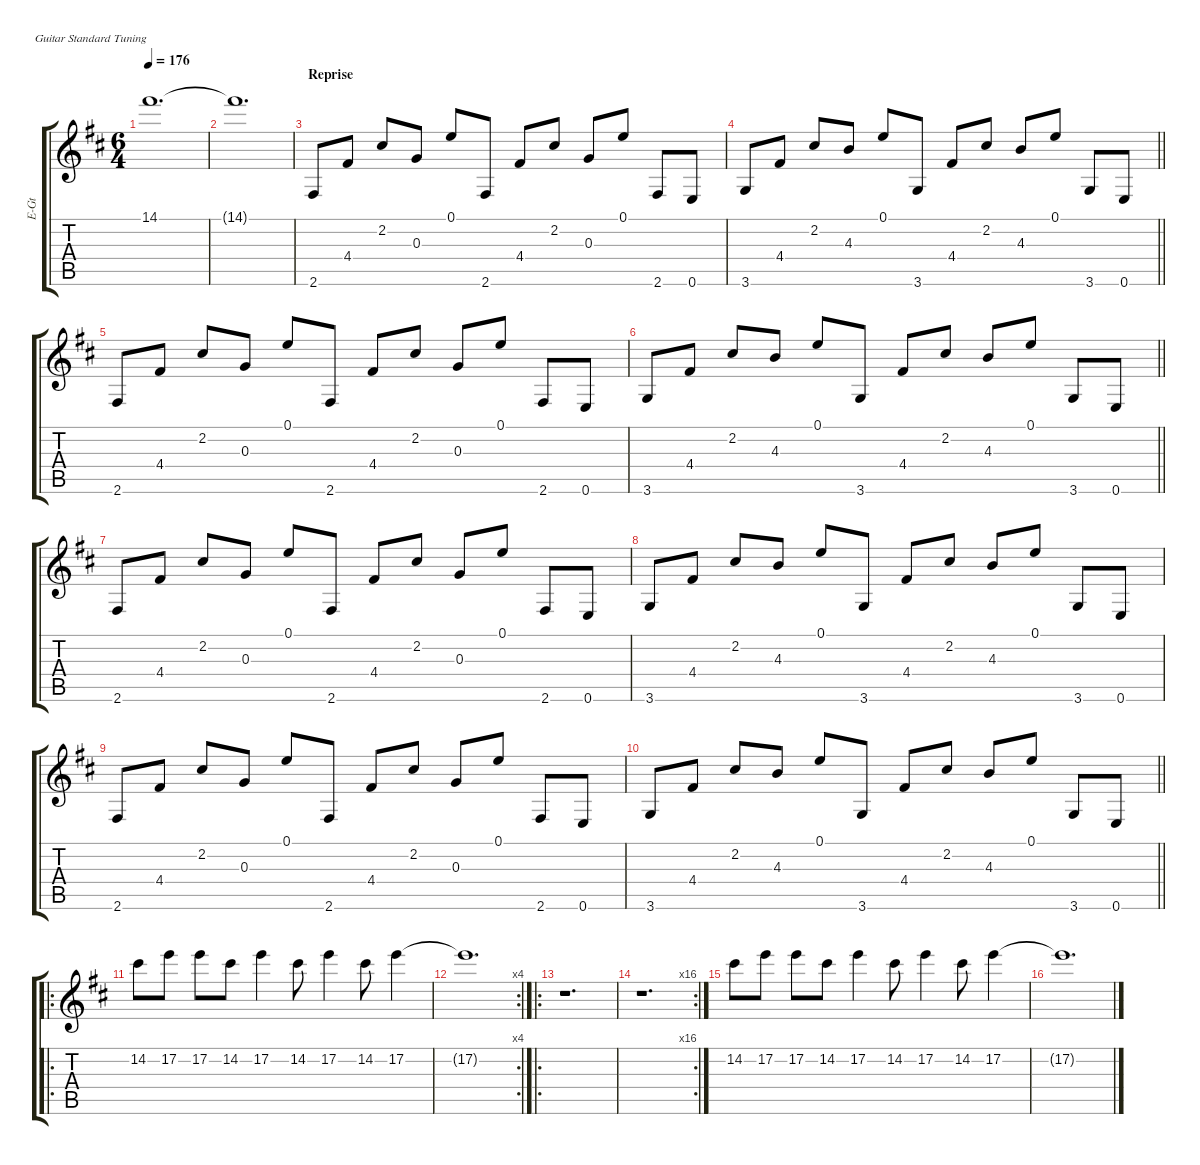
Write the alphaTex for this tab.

\hideDynamics
\bracketExtendMode groupsimilarinstruments
\otherSystemsTrackNameOrientation horizontal
\track ("Guitar" "E-Gt") {defaultSystemsLayout 4 mute instrument overdrivenguitar}
\staff {score tabs}
\tuning (E4 B3 G3 D3 A2 E2)
\ts (6 4)
\tempo 176
\clef g2
\ks bminor
14.1{acc #}.1{d dy f beam Down} |
14.1{t acc #}.1{d beam Down} |
\section ("" "Reprise")
2.6{acc #}.8{beam Up} 4.4{acc #}.8{beam Up} 2.2{acc #}.8{beam Up} 0.3{acc forcenatural}.8{beam Up} 0.1{acc forcenatural}.8{beam Up} 2.6{acc #}.8{beam Up} 4.4{acc #}.8{beam Up} 2.2{acc #}.8{beam Up} 0.3{acc forcenatural}.8{beam Up} 0.1{acc forcenatural}.8{beam Up} 2.6{acc #}.8{beam Up} 0.6{acc forcenatural}.8{beam Up} |
\barLineRight lightlight
3.6{acc forcenatural}.8{beam Up} 4.4{acc #}.8{beam Up} 2.2{acc #}.8{beam Up} 4.3{acc forcenatural}.8{beam Up} 0.1{acc forcenatural}.8{beam Up} 3.6{acc forcenatural}.8{beam Up} 4.4{acc #}.8{beam Up} 2.2{acc #}.8{beam Up} 4.3{acc forcenatural}.8{beam Up} 0.1{acc forcenatural}.8{beam Up} 3.6{acc forcenatural}.8{beam Up} 0.6{acc forcenatural}.8{beam Up} |
2.6{acc #}.8{beam Up} 4.4{acc #}.8{beam Up} 2.2{acc #}.8{beam Up} 0.3{acc forcenatural}.8{beam Up} 0.1{acc forcenatural}.8{beam Up} 2.6{acc #}.8{beam Up} 4.4{acc #}.8{beam Up} 2.2{acc #}.8{beam Up} 0.3{acc forcenatural}.8{beam Up} 0.1{acc forcenatural}.8{beam Up} 2.6{acc #}.8{beam Up} 0.6{acc forcenatural}.8{beam Up} |
\barLineRight lightlight
3.6{acc forcenatural}.8{beam Up} 4.4{acc #}.8{beam Up} 2.2{acc #}.8{beam Up} 4.3{acc forcenatural}.8{beam Up} 0.1{acc forcenatural}.8{beam Up} 3.6{acc forcenatural}.8{beam Up} 4.4{acc #}.8{beam Up} 2.2{acc #}.8{beam Up} 4.3{acc forcenatural}.8{beam Up} 0.1{acc forcenatural}.8{beam Up} 3.6{acc forcenatural}.8{beam Up} 0.6{acc forcenatural}.8{beam Up} |
2.6{acc #}.8{beam Up} 4.4{acc #}.8{beam Up} 2.2{acc #}.8{beam Up} 0.3{acc forcenatural}.8{beam Up} 0.1{acc forcenatural}.8{beam Up} 2.6{acc #}.8{beam Up} 4.4{acc #}.8{beam Up} 2.2{acc #}.8{beam Up} 0.3{acc forcenatural}.8{beam Up} 0.1{acc forcenatural}.8{beam Up} 2.6{acc #}.8{beam Up} 0.6{acc forcenatural}.8{beam Up} |
3.6{acc forcenatural}.8{beam Up} 4.4{acc #}.8{beam Up} 2.2{acc #}.8{beam Up} 4.3{acc forcenatural}.8{beam Up} 0.1{acc forcenatural}.8{beam Up} 3.6{acc forcenatural}.8{beam Up} 4.4{acc #}.8{beam Up} 2.2{acc #}.8{beam Up} 4.3{acc forcenatural}.8{beam Up} 0.1{acc forcenatural}.8{beam Up} 3.6{acc forcenatural}.8{beam Up} 0.6{acc forcenatural}.8{beam Up} |
2.6{acc #}.8{beam Up} 4.4{acc #}.8{beam Up} 2.2{acc #}.8{beam Up} 0.3{acc forcenatural}.8{beam Up} 0.1{acc forcenatural}.8{beam Up} 2.6{acc #}.8{beam Up} 4.4{acc #}.8{beam Up} 2.2{acc #}.8{beam Up} 0.3{acc forcenatural}.8{beam Up} 0.1{acc forcenatural}.8{beam Up} 2.6{acc #}.8{beam Up} 0.6{acc forcenatural}.8{beam Up} |
\barLineRight lightlight
3.6{acc forcenatural}.8{beam Up} 4.4{acc #}.8{beam Up} 2.2{acc #}.8{beam Up} 4.3{acc forcenatural}.8{beam Up} 0.1{acc forcenatural}.8{beam Up} 3.6{acc forcenatural}.8{beam Up} 4.4{acc #}.8{beam Up} 2.2{acc #}.8{beam Up} 4.3{acc forcenatural}.8{beam Up} 0.1{acc forcenatural}.8{beam Up} 3.6{acc forcenatural}.8{beam Up} 0.6{acc forcenatural}.8{beam Up} |
\ro
14.2{acc #}.8{beam Down} 17.2{acc forcenatural}.8{beam Down} 17.2{acc forcenatural}.8{beam Down} 14.2{acc #}.8{beam Down} 17.2{acc forcenatural}.4{beam Down} 14.2{acc #}.8{beam Down} 17.2{acc forcenatural}.4{beam Down} 14.2{acc #}.8{beam Down} 17.2{acc forcenatural}.4{beam Down} |
\rc 4
17.2{t acc forcenatural}.1{d beam Down} |
\ro
r.1{d beam Down} |
\rc 16
r.1{d beam Down} |
14.2{acc #}.8{beam Down} 17.2{acc forcenatural}.8{beam Down} 17.2{acc forcenatural}.8{beam Down} 14.2{acc #}.8{beam Down} 17.2{acc forcenatural}.4{beam Down} 14.2{acc #}.8{beam Down} 17.2{acc forcenatural}.4{beam Down} 14.2{acc #}.8{beam Down} 17.2{acc forcenatural}.4{beam Down} |
17.2{t acc forcenatural}.1{d beam Down}
